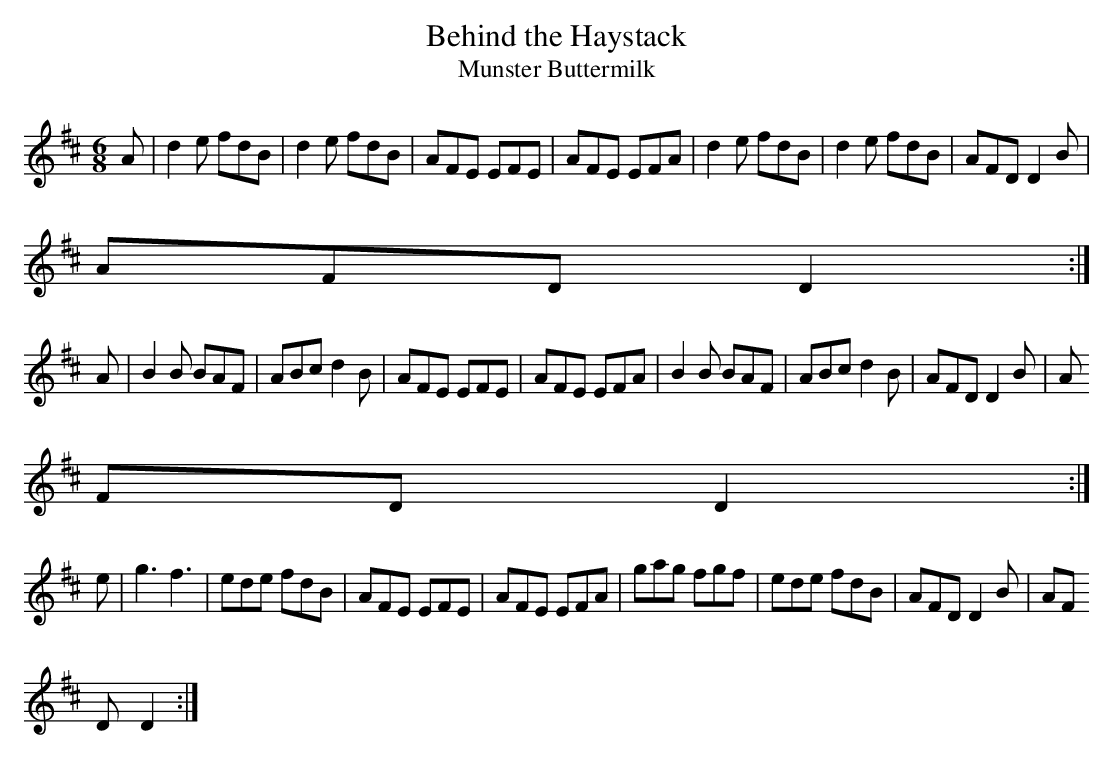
X:1
T:Behind the Haystack
T:Munster Buttermilk
M:6/8
L:1/8
K:D
A| d2e fdB | d2e fdB | AFE EFE | AFE EFA |d2e fdB | d2e fdB | AFD D2B |
AFD D2 :|
A| B2B BAF| ABc d2B | AFE EFE | AFE EFA |B2B BAF | ABc d2B | AFD D2B | A
FD D2 :|
e| g3 f3 | ede fdB | AFE EFE | AFE EFA |gag fgf | ede fdB | AFD D2B | AF
D D2 :|
